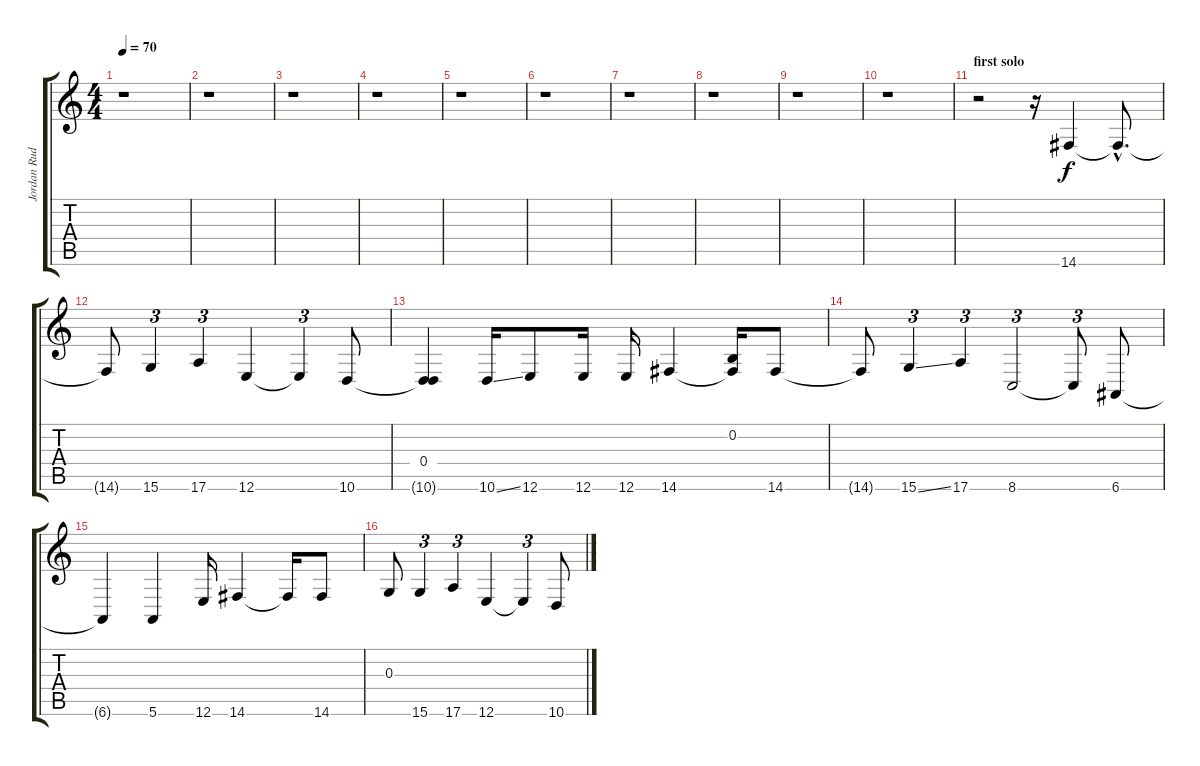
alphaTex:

\track ("Jordan Rudess" "Jordan Rud") {instrument stringensemble1}
\staff {score tabs}
\tuning (E4 B3 G3 D3 A2 E2) {hide}
\ts (4 4)
\tempo 70
\clef g2
\ks c
r.1{dy f} |
r.1 |
r.1 |
r.1 |
r.1 |
r.1 |
r.1 |
r.1 |
r.1 |
r.1 |
\section ("" "first solo")
r.2{volume 14 instrument cello} r.16 14.6.4 14.6{hac t}.8{d} |
14.6{t}.8 15.6.4{tu (3 2)} 17.6.4{tu (3 2)} 12.6.4 12.6{t}.4{tu (3 2)} 10.6.8 |
(0.4 10.6{t}).4 10.6{ss}.16 12.6.8 12.6.16 12.6.16 14.6.4 (0.2 14.6{t}).16 14.6.8 |
14.6{t}.8 15.6{ss}.4{tu (3 2)} 17.6.4{tu (3 2)} 8.6.2{tu (3 2)} 8.6{t}.8{tu (3 2)} 6.6.8 |
6.6{t}.4 5.6.4 12.6.16 14.6.4 14.6{t}.16 14.6.8 |
0.3.8 15.6.4{tu (3 2)} 17.6.4{tu (3 2)} 12.6.4 12.6{t}.4{tu (3 2)} 10.6.8
